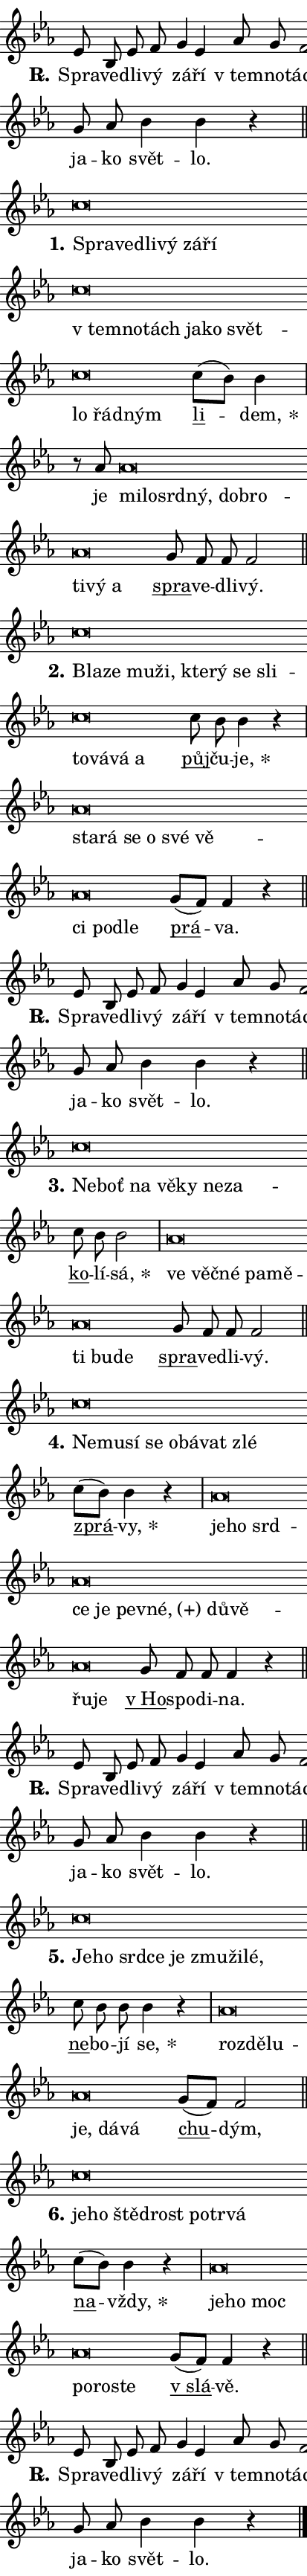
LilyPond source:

\version "2.22.1"
\header { tagline = "" }
\paper {
  indent = 0\cm
  top-margin = 0\cm
  right-margin = 0\cm
  bottom-margin = 0\cm
  left-margin = 0\cm
  paper-width = 7\cm
  page-breaking = #ly:one-page-breaking
  system-system-spacing.basic-distance = #11
  score-system-spacing.basic-distance = #11.3
  ragged-last = ##f
}


%% Author: Thomas Morley
%% https://lists.gnu.org/archive/html/lilypond-user/2020-05/msg00002.html
#(define (line-position grob)
"Returns position of @var[grob} in current system:
   @code{'start}, if at first time-step
   @code{'end}, if at last time-step
   @code{'middle} otherwise
"
  (let* ((col (ly:item-get-column grob))
         (ln (ly:grob-object col 'left-neighbor))
         (rn (ly:grob-object col 'right-neighbor))
         (col-to-check-left (if (ly:grob? ln) ln col))
         (col-to-check-right (if (ly:grob? rn) rn col))
         (break-dir-left
           (and
             (ly:grob-property col-to-check-left 'non-musical #f)
             (ly:item-break-dir col-to-check-left)))
         (break-dir-right
           (and
             (ly:grob-property col-to-check-right 'non-musical #f)
             (ly:item-break-dir col-to-check-right))))
        (cond ((eqv? 1 break-dir-left) 'start)
              ((eqv? -1 break-dir-right) 'end)
              (else 'middle))))

#(define (tranparent-at-line-position vctor)
  (lambda (grob)
  "Relying on @code{line-position} select the relevant enry from @var{vctor}.
Used to determine transparency,"
    (case (line-position grob)
      ((end) (not (vector-ref vctor 0)))
      ((middle) (not (vector-ref vctor 1)))
      ((start) (not (vector-ref vctor 2))))))

noteHeadBreakVisibility =
#(define-music-function (break-visibility)(vector?)
"Makes @code{NoteHead}s transparent relying on @var{break-visibility}"
#{
  \override NoteHead.transparent =
    #(tranparent-at-line-position break-visibility)
#})

#(define delete-ledgers-for-transparent-note-heads
  (lambda (grob)
    "Reads whether a @code{NoteHead} is transparent.
If so this @code{NoteHead} is removed from @code{'note-heads} from
@var{grob}, which is supposed to be @code{LedgerLineSpanner}.
As a result ledgers are not printed for this @code{NoteHead}"
    (let* ((nhds-array (ly:grob-object grob 'note-heads))
           (nhds-list
             (if (ly:grob-array? nhds-array)
                 (ly:grob-array->list nhds-array)
                 '()))
           ;; Relies on the transparent-property being done before
           ;; Staff.LedgerLineSpanner.after-line-breaking is executed.
           ;; This is fragile ...
           (to-keep
             (remove
               (lambda (nhd)
                 (ly:grob-property nhd 'transparent #f))
               nhds-list)))
      ;; TODO find a better method to iterate over grob-arrays, similiar
      ;; to filter/remove etc for lists
      ;; For now rebuilt from scratch
      (set! (ly:grob-object grob 'note-heads)  '())
      (for-each
        (lambda (nhd)
          (ly:pointer-group-interface::add-grob grob 'note-heads nhd))
        to-keep))))

hideNotes = {
  \noteHeadBreakVisibility #begin-of-line-visible
}
unHideNotes = {
  \noteHeadBreakVisibility #all-visible
}

% work-around for resetting accidentals
% https://lilypond.org/doc/v2.23/Documentation/notation/displaying-rhythms#unmetered-music
cadenzaMeasure = {
  \cadenzaOff
  \partial 1024 s1024
  \cadenzaOn
}

#(define-markup-command (accent layout props text) (markup?)
  "Underline accented syllable"
  (interpret-markup layout props
    #{\markup \override #'(offset . 4.3) \underline { #text }#}))

responsum = \markup \concat {
  "R" \hspace #-1.05 \path #0.1 #'((moveto 0 0.07) (lineto 0.9 0.8)) \hspace #0.05 "."
}

\layout {
    \context {
        \Staff
        \remove "Time_signature_engraver"
        \override LedgerLineSpanner.after-line-breaking = #delete-ledgers-for-transparent-note-heads
    }
    \context {
        \Voice {
            \override NoteHead.output-attributes = #'((class . "notehead"))
            \override Hairpin.height = #0.55
        }
    }
    \context {
        \Lyrics {
            \override StanzaNumber.output-attributes = #'((class . "stanzanumber"))
            \override LyricSpace.minimum-distance = #0.9
            \override LyricText.font-name = #"TeX Gyre Schola"
            \override LyricText.font-size = 1
            \override StanzaNumber.font-name = #"TeX Gyre Schola Bold"
            \override StanzaNumber.font-size = 1
        }
    }
}

% magnetic-lyrics.ily
%
%   written by
%     Jean Abou Samra <jean@abou-samra.fr>
%     Werner Lemberg <wl@gnu.org>
%
%   adapted by
%     Jiri Hon <jiri.hon@gmail.com>
%
% Version 2022-Apr-15

% https://www.mail-archive.com/lilypond-user@gnu.org/msg149350.html

#(define (Left_hyphen_pointer_engraver context)
   "Collect syllable-hyphen-syllable occurrences in lyrics and store
them in properties.  This engraver only looks to the left.  For
example, if the lyrics input is @code{foo -- bar}, it does the
following.

@itemize @bullet
@item
Set the @code{text} property of the @code{LyricHyphen} grob between
@q{foo} and @q{bar} to @code{foo}.

@item
Set the @code{left-hyphen} property of the @code{LyricText} grob with
text @q{foo} to the @code{LyricHyphen} grob between @q{foo} and
@q{bar}.
@end itemize

Use this auxiliary engraver in combination with the
@code{lyric-@/text::@/apply-@/magnetic-@/offset!} hook."
   (let ((hyphen #f)
         (text #f))
     (make-engraver
      (acknowledgers
       ((lyric-syllable-interface engraver grob source-engraver)
        (set! text grob)))
      (end-acknowledgers
       ((lyric-hyphen-interface engraver grob source-engraver)
        ;(when (not (grob::has-interface grob 'lyric-space-interface))
          (set! hyphen grob)));)
      ((stop-translation-timestep engraver)
       (when (and text hyphen)
         (ly:grob-set-object! text 'left-hyphen hyphen))
       (set! text #f)
       (set! hyphen #f)))))

#(define (lyric-text::apply-magnetic-offset! grob)
   "If the space between two syllables is less than the value in
property @code{LyricText@/.details@/.squash-threshold}, move the right
syllable to the left so that it gets concatenated with the left
syllable.

Use this function as a hook for
@code{LyricText@/.after-@/line-@/breaking} if the
@code{Left_@/hyphen_@/pointer_@/engraver} is active."
   (let ((hyphen (ly:grob-object grob 'left-hyphen #f)))
     (when hyphen
       (let ((left-text (ly:spanner-bound hyphen LEFT)))
         (when (grob::has-interface left-text 'lyric-syllable-interface)
           (let* ((common (ly:grob-common-refpoint grob left-text X))
                  (this-x-ext (ly:grob-extent grob common X))
                  (left-x-ext
                   (begin
                     ;; Trigger magnetism for left-text.
                     (ly:grob-property left-text 'after-line-breaking)
                     (ly:grob-extent left-text common X)))
                  ;; `delta` is the gap width between two syllables.
                  (delta (- (interval-start this-x-ext)
                            (interval-end left-x-ext)))
                  (details (ly:grob-property grob 'details))
                  (threshold (assoc-get 'squash-threshold details 0.2)))
             (when (< delta threshold)
               (let* (;; We have to manipulate the input text so that
                      ;; ligatures crossing syllable boundaries are not
                      ;; disabled.  For languages based on the Latin
                      ;; script this is essentially a beautification.
                      ;; However, for non-Western scripts it can be a
                      ;; necessity.
                      (lt (ly:grob-property left-text 'text))
                      (rt (ly:grob-property grob 'text))
                      (is-space (grob::has-interface hyphen 'lyric-space-interface))
                      (space (if is-space " " ""))
                      (space-markup (grob-interpret-markup grob " "))
                      (space-size (interval-length (ly:stencil-extent space-markup X)))
                      (extra-delta (if is-space space-size 0))
                      ;; Append new syllable.
                      (ltrt-space (if (and (string? lt) (string? rt))
                                (string-append lt space rt)
                                (make-concat-markup (list lt space rt))))
                      ;; Right-align `ltrt` to the right side.
                      (ltrt-space-markup (grob-interpret-markup
                               grob
                               (make-translate-markup
                                (cons (interval-length this-x-ext) 0)
                                (make-right-align-markup ltrt-space)))))
                 (begin
                   ;; Don't print `left-text`.
                   (ly:grob-set-property! left-text 'stencil #f)
                   ;; Set text and stencil (which holds all collected
                   ;; syllables so far) and shift it to the left.
                   (ly:grob-set-property! grob 'text ltrt-space)
                   (ly:grob-set-property! grob 'stencil ltrt-space-markup)
                   (ly:grob-translate-axis! grob (- (- delta extra-delta)) X))))))))))


#(define (lyric-hyphen::displace-bounds-first grob)
   ;; Make very sure this callback isn't triggered too early.
   (let ((left (ly:spanner-bound grob LEFT))
         (right (ly:spanner-bound grob RIGHT)))
     (ly:grob-property left 'after-line-breaking)
     (ly:grob-property right 'after-line-breaking)
     (ly:lyric-hyphen::print grob)))

squashThreshold = #0.4

\layout {
  \context {
    \Lyrics
    \consists #Left_hyphen_pointer_engraver
    \override LyricText.after-line-breaking =
      #lyric-text::apply-magnetic-offset!
    \override LyricHyphen.stencil = #lyric-hyphen::displace-bounds-first
    \override LyricText.details.squash-threshold = \squashThreshold
    \override LyricHyphen.minimum-distance = 0
    \override LyricHyphen.minimum-length = \squashThreshold
  }
}

squash = \override LyricText.details.squash-threshold = 9999
unSquash = \override LyricText.details.squash-threshold = \squashThreshold

left = \override LyricText.self-alignment-X = #LEFT
unLeft = \revert LyricText.self-alignment-X

starOffset = #(lambda (grob) 
                (let ((x_offset (ly:self-alignment-interface::aligned-on-x-parent grob)))
                  (if (= x_offset 0) 0 (+ x_offset 1.2))))

star = #(define-music-function (syllable)(string?)
"Append star separator at the end of a syllable"
#{
  \once \override LyricText.X-offset = #starOffset
  \lyricmode { \markup {
    #syllable
    \override #'((font-name . "TeX Gyre Schola Bold")) \hspace #0.2 \lower #0.65 \larger "*"
  } }
#})

starAccent = #(define-music-function (syllable)(string?)
"Append star separator at the end of a syllable and make accent"
#{
  \once \override LyricText.X-offset = #starOffset
  \lyricmode { \markup {
    \accent #syllable
    \override #'((font-name . "TeX Gyre Schola Bold")) \hspace #0.2 \lower #0.65 \larger "*"
  } }
#})

breath = #(define-music-function (syllable)(string?)
"Append breathing indicator at the end of a syllable"
#{
  \lyricmode { \markup { #syllable "+" } }
#})

optionalBreath = #(define-music-function (syllable)(string?)
"Append optional breathing indicator at the end of a syllable"
#{
  \lyricmode { \markup { #syllable "(+)" } }
#})


\score {
    <<
        \new Voice = "melody" { \cadenzaOn \key es \major \relative { es'8 bes es f g4 es as8 g f2 \cadenzaMeasure \bar "|" g8 as bes4 bes r4 \cadenzaMeasure \bar "||" \break } }
        \new Lyrics \lyricsto "melody" { \lyricmode { \set stanza = \responsum
Spra -- ve -- dli -- vý zá -- ří "v tem" -- no -- tách ja -- ko svět -- lo. } }
    >>
    \layout {}
}

\score {
    <<
        \new Voice = "melody" { \cadenzaOn \key es \major \relative { c''\breve*1/16 \hideNotes \breve*1/16 \bar "" \breve*1/16 \bar "" \breve*1/16 \bar "" \breve*1/16 \bar "" \breve*1/16 \bar "" \breve*1/16 \bar "" \breve*1/16 \bar "" \breve*1/16 \bar "" \breve*1/16 \bar "" \breve*1/16 \bar "" \breve*1/16 \bar "" \breve*1/16 \bar "" \breve*1/16 \breve*1/16 \bar "" \unHideNotes \bar "" c8[( bes)] bes4 \cadenzaMeasure \bar "|" r8 as8 as\breve*1/16 \hideNotes \breve*1/16 \bar "" \breve*1/16 \bar "" \breve*1/16 \bar "" \breve*1/16 \bar "" \breve*1/16 \bar "" \breve*1/16 \bar "" \breve*1/16 \breve*1/16 \bar "" \unHideNotes \bar "" g8 f f f2 \cadenzaMeasure \bar "||" \break } }
        \new Lyrics \lyricsto "melody" { \lyricmode { \set stanza = "1."
\left Spra -- \squash ve -- dli -- vý zá -- ří "v tem" -- no -- tách ja -- ko svět -- lo řád -- ným \unLeft \unSquash \markup \accent li -- \star dem, je \left mi -- \squash lo -- srd -- ný, dob -- ro -- ti -- vý a \unLeft \unSquash \markup \accent spra -- ve -- dli -- vý. } }
    >>
    \layout {}
}

\score {
    <<
        \new Voice = "melody" { \cadenzaOn \key es \major \relative { c''\breve*1/16 \hideNotes \breve*1/16 \bar "" \breve*1/16 \bar "" \breve*1/16 \bar "" \breve*1/16 \bar "" \breve*1/16 \bar "" \breve*1/16 \bar "" \breve*1/16 \bar "" \breve*1/16 \bar "" \breve*1/16 \bar "" \breve*1/16 \breve*1/16 \bar "" \unHideNotes \bar "" c8 bes bes4 r \cadenzaMeasure \bar "|" as\breve*1/16 \hideNotes \breve*1/16 \bar "" \breve*1/16 \bar "" \breve*1/16 \bar "" \breve*1/16 \bar "" \breve*1/16 \bar "" \breve*1/16 \bar "" \breve*1/16 \breve*1/16 \bar "" \unHideNotes \bar "" g8[( f)] f4 r \cadenzaMeasure \bar "||" \break } }
        \new Lyrics \lyricsto "melody" { \lyricmode { \set stanza = "2."
\left Bla -- \squash ze mu -- ži, kte -- rý se sli -- to -- vá -- vá a \unLeft \unSquash \markup \accent půj -- ču -- \star je, \left sta -- \squash rá se o své vě -- ci po -- dle \unLeft \unSquash \markup \accent prá -- va. } }
    >>
    \layout {}
}

\score {
    <<
        \new Voice = "melody" { \cadenzaOn \key es \major \relative { es'8 bes es f g4 es as8 g f2 \cadenzaMeasure \bar "|" g8 as bes4 bes r4 \cadenzaMeasure \bar "||" \break } }
        \new Lyrics \lyricsto "melody" { \lyricmode { \set stanza = \responsum
Spra -- ve -- dli -- vý zá -- ří "v tem" -- no -- tách ja -- ko svět -- lo. } }
    >>
    \layout {}
}

\score {
    <<
        \new Voice = "melody" { \cadenzaOn \key es \major \relative { c''\breve*1/16 \hideNotes \breve*1/16 \bar "" \breve*1/16 \bar "" \breve*1/16 \bar "" \breve*1/16 \bar "" \breve*1/16 \breve*1/16 \bar "" \unHideNotes \bar "" c8 bes bes2 \cadenzaMeasure \bar "|" as\breve*1/16 \hideNotes \breve*1/16 \bar "" \breve*1/16 \bar "" \breve*1/16 \bar "" \breve*1/16 \bar "" \breve*1/16 \bar "" \breve*1/16 \breve*1/16 \bar "" \unHideNotes \bar "" g8 f f f2 \cadenzaMeasure \bar "||" \break } }
        \new Lyrics \lyricsto "melody" { \lyricmode { \set stanza = "3."
\left Ne -- \squash boť na vě -- ky ne -- za -- \unLeft \unSquash \markup \accent ko -- lí -- \star sá, \left ve \squash věč -- né pa -- mě -- ti bu -- de \unLeft \unSquash \markup \accent spra -- ve -- dli -- vý. } }
    >>
    \layout {}
}

\score {
    <<
        \new Voice = "melody" { \cadenzaOn \key es \major \relative { c''\breve*1/16 \hideNotes \breve*1/16 \bar "" \breve*1/16 \bar "" \breve*1/16 \bar "" \breve*1/16 \bar "" \breve*1/16 \bar "" \breve*1/16 \breve*1/16 \bar "" \unHideNotes \bar "" c8[( bes)] bes4 r \cadenzaMeasure \bar "|" as\breve*1/16 \hideNotes \breve*1/16 \bar "" \breve*1/16 \bar "" \breve*1/16 \bar "" \breve*1/16 \bar "" \breve*1/16 \bar "" \breve*1/16 \bar "" \breve*1/16 \bar "" \breve*1/16 \bar "" \breve*1/16 \breve*1/16 \bar "" \unHideNotes \bar "" g8 f f f4 r \cadenzaMeasure \bar "||" \break } }
        \new Lyrics \lyricsto "melody" { \lyricmode { \set stanza = "4."
\left Ne -- \squash mu -- sí se o -- bá -- vat zlé \unLeft \unSquash \markup \accent zprá -- \star vy, \left je -- \squash ho srd -- ce je pev -- \optionalBreath né, dů -- vě -- řu -- je \unLeft \unSquash \markup \accent "v Ho" -- spo -- di -- na. } }
    >>
    \layout {}
}

\score {
    <<
        \new Voice = "melody" { \cadenzaOn \key es \major \relative { es'8 bes es f g4 es as8 g f2 \cadenzaMeasure \bar "|" g8 as bes4 bes r4 \cadenzaMeasure \bar "||" \break } }
        \new Lyrics \lyricsto "melody" { \lyricmode { \set stanza = \responsum
Spra -- ve -- dli -- vý zá -- ří "v tem" -- no -- tách ja -- ko svět -- lo. } }
    >>
    \layout {}
}

\score {
    <<
        \new Voice = "melody" { \cadenzaOn \key es \major \relative { c''\breve*1/16 \hideNotes \breve*1/16 \bar "" \breve*1/16 \bar "" \breve*1/16 \bar "" \breve*1/16 \bar "" \breve*1/16 \bar "" \breve*1/16 \breve*1/16 \bar "" \unHideNotes \bar "" c8 bes bes bes4 r \cadenzaMeasure \bar "|" as\breve*1/16 \hideNotes \breve*1/16 \bar "" \breve*1/16 \bar "" \breve*1/16 \bar "" \breve*1/16 \breve*1/16 \bar "" \unHideNotes \bar "" g8[( f)] f2 \cadenzaMeasure \bar "||" \break } }
        \new Lyrics \lyricsto "melody" { \lyricmode { \set stanza = "5."
\left Je -- \squash ho srd -- ce je zmu -- ži -- lé, \unLeft \unSquash \markup \accent ne -- bo -- jí \star se, \left roz -- \squash dě -- lu -- je, dá -- vá \unLeft \unSquash \markup \accent chu -- dým, } }
    >>
    \layout {}
}

\score {
    <<
        \new Voice = "melody" { \cadenzaOn \key es \major \relative { c''\breve*1/16 \hideNotes \breve*1/16 \bar "" \breve*1/16 \bar "" \breve*1/16 \bar "" \breve*1/16 \bar "" \breve*1/16 \breve*1/16 \bar "" \unHideNotes \bar "" c8[( bes)] bes4 r \cadenzaMeasure \bar "|" as\breve*1/16 \hideNotes \breve*1/16 \bar "" \breve*1/16 \bar "" \breve*1/16 \bar "" \breve*1/16 \breve*1/16 \bar "" \unHideNotes \bar "" g8[( f)] f4 r \cadenzaMeasure \bar "||" \break } }
        \new Lyrics \lyricsto "melody" { \lyricmode { \set stanza = "6."
\left je -- \squash ho ště -- drost po -- tr -- vá \unLeft \unSquash \markup \accent na -- \star vždy, \left je -- \squash ho moc po -- ro -- ste \unLeft \unSquash \markup \accent "v slá" -- vě. } }
    >>
    \layout {}
}

\score {
    <<
        \new Voice = "melody" { \cadenzaOn \key es \major \relative { es'8 bes es f g4 es as8 g f2 \cadenzaMeasure \bar "|" g8 as bes4 bes r4 \cadenzaMeasure \bar "||" \break } \bar "|." }
        \new Lyrics \lyricsto "melody" { \lyricmode { \set stanza = \responsum
Spra -- ve -- dli -- vý zá -- ří "v tem" -- no -- tách ja -- ko svět -- lo. } }
    >>
    \layout {}
}
